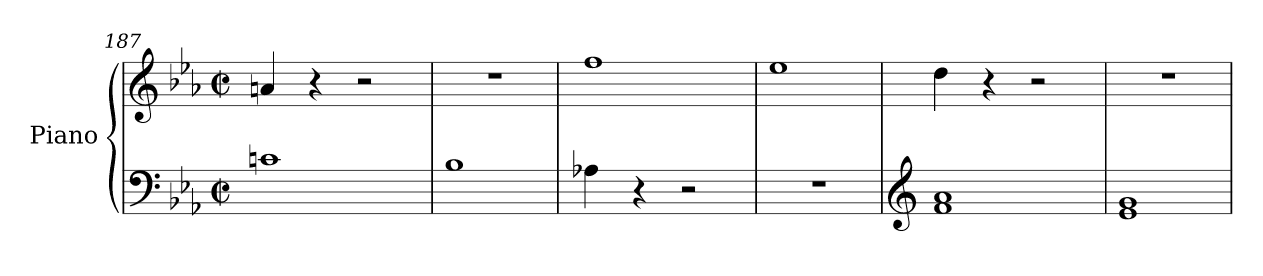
**kern	**kern
*part1	*part1
*staff2	*staff1
*I"Piano	*
*I'Pno	*
*clefF4	*clefG2
*k[b-e-a-]	*k[b-e-a-]
*E-:	*E-:
*M2/2	*M2/2
*met(c|)	*met(c|)
=187	=187
1cn	4an/
.	4r
.	2r
=188	=188
1B-	1r
=189	=189
4A-X\	1ff
4r	.
2r	.
=190	=190
1r	1ee-
=191	=191
*clefG2	*
1f 1a-	4dd\
.	4r
.	2r
=192	=192
1e- 1g	1r
=	=
*-	*-
